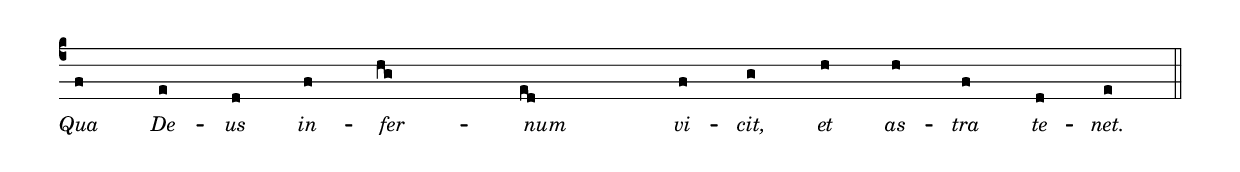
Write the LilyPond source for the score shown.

%%% 024.png
%%% Plainsong sample 1 in Preface.
%%% Version 3

\version "2.10"

\include "gregorian-init.ly"

#(ly:set-option 'point-and-click #f)

\header {
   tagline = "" }

plainsong = { 
   \clef "vaticana-do3"
   \set fontSize = #3
   \set Staff.midiInstrument = "church organ"
f8 e d f \[ a \melisma \flexa g \melismaEnd \] \[ e\melisma \flexa d\melismaEnd \] f g a a f d e \bar "||" }

\paper {
 #(set-paper-size "a4")
 % annotate-spacing = ##t
 head-separation = 11 \mm
 print-page-number = ##f
 ragged-last-bottom = ##t
 ragged-bottom = ##t
} 

\score { 

<<

\new VaticanaStaff = "snippet" 

\new VaticanaVoice = "cantus" { \plainsong }

\new Lyrics \lyricsto "cantus" {
   \override LyricText #'font-shape = #'italic
Qua De -- us in -- fer -- num vi -- cit, et as -- tra te -- net. } 

>>

\layout { ragged-last = ##f

\context { \Score 
           timing = ##f 
           \override TimeSignature #'transparent = ##t }

\context { \VaticanaStaff
           % *** Increases distance between lines of staff  
           \override StaffSymbol #'staff-space = #1.6            
           % *** Changes staff to black instead of default red
           \revert StaffSymbol #'color
            % *** Makes clef bigger       
           \override Clef #'font-size = #3
           % *** Would make ledger lines black, if there were any
           \revert LedgerLineSpanner #'color
           % *** Makes terminal barline visible 
           \override BarLine #'transparent = ##f }

\context { \Lyrics
           % **** To even out spacing between words:
           \override LyricSpace #'minimum-distance = #5
           % **** To reduce the font size:
           \override LyricText #'font-size = #-1 }

}% end layout
	  
}% end score


% *** Second invisible score in modern context to support midi call

\score {
   \new Staff = "midi" {\plainsong} 	
   \midi { \context { \Score tempoWholesPerMinute = #(ly:make-moment 80 8) } }	
}% end midi score